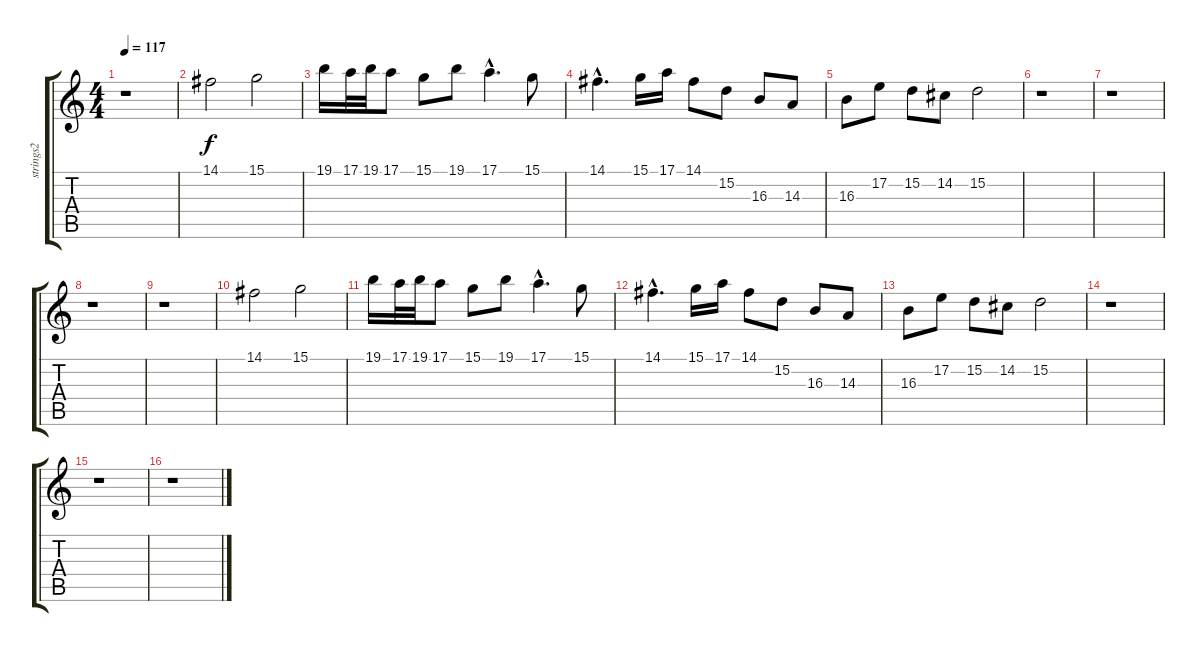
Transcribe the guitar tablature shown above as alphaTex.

\track ("strings2" "strings2") {instrument stringensemble1}
\staff {score tabs}
\tuning (E4 B3 G3 D3 A2 E2) {hide}
\ts (4 4)
\tempo 117
\clef g2
\ks c
r.1{dy f} |
14.1.2 15.1.2 |
19.1.16 17.1.32 19.1.32 17.1.8 15.1.8 19.1.8 17.1{hac}.4{d} 15.1.8 |
14.1{hac}.4{d} 15.1.16 17.1.16 14.1.8 15.2.8 16.3.8 14.3.8 |
16.3.8 17.2.8 15.2.8 14.2.8 15.2.2 |
r.1 |
r.1 |
r.1 |
r.1 |
14.1.2 15.1.2 |
19.1.16 17.1.32 19.1.32 17.1.8 15.1.8 19.1.8 17.1{hac}.4{d} 15.1.8 |
14.1{hac}.4{d} 15.1.16 17.1.16 14.1.8 15.2.8 16.3.8 14.3.8 |
16.3.8 17.2.8 15.2.8 14.2.8 15.2.2 |
r.1 |
r.1 |
r.1
